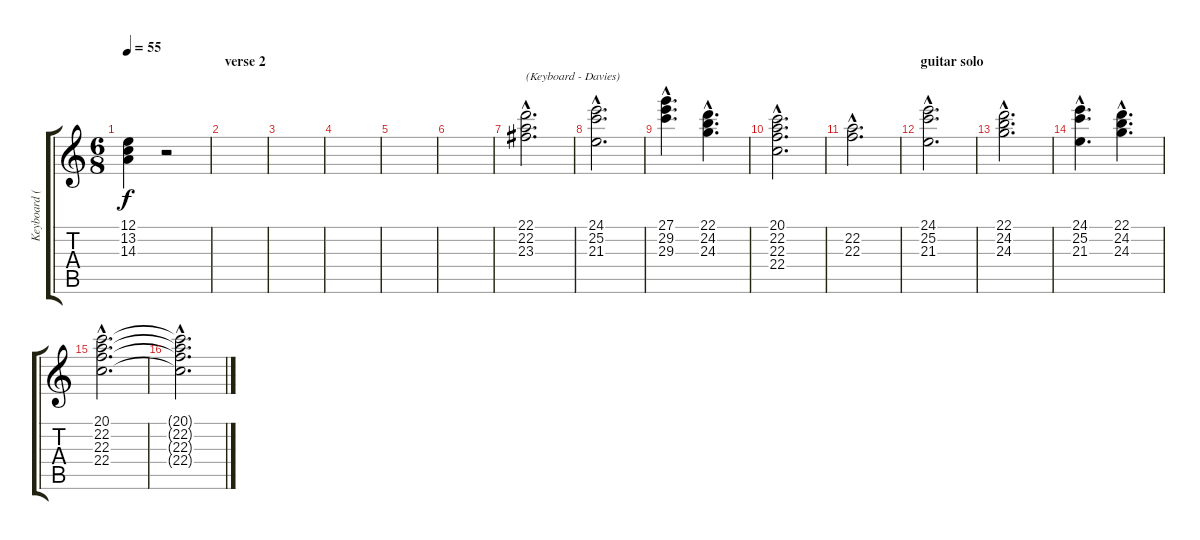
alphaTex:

\track ("Keyboard (Davies)" "Keyboard (") {instrument drawbarorgan}
\staff {score tabs}
\tuning (E4 B3 G3 D3 A2 E2) {hide}
\ts (6 8)
\tempo 55
\clef g2
\ks c
(12.1{t} 13.2{t} 14.3{t}).4{dy f} r.2 |
\section ("" "verse 2")
|
|
|
|
|
(22.1{hac} 22.2{hac} 23.3{hac}).2{d txt "(Keyboard - Davies)" volume 7 instrument drawbarorgan} |
(24.1{hac} 25.2{hac} 21.3{hac}).2{d} |
(27.1{hac} 29.2{hac} 29.3{hac}).4{d} (22.1{hac} 24.2{hac} 24.3{hac}).4{d} |
(20.1{hac} 22.2{hac} 22.3{hac} 22.4{hac}).2{d} |
(22.2{hac} 22.3{hac}).2{d} |
\section ("" "guitar solo")
(24.1{hac} 25.2{hac} 21.3{hac}).2{d} |
(22.1{hac} 24.2{hac} 24.3{hac}).2{d} |
(24.1{hac} 25.2{hac} 21.3{hac}).4{d} (22.1{hac} 24.2{hac} 24.3{hac}).4{d} |
(20.1{hac} 22.2{hac} 22.3{hac} 22.4{hac}).2{d} |
(20.1{hac t} 22.2{hac t} 22.3{hac t} 22.4{hac t}).2{d}
